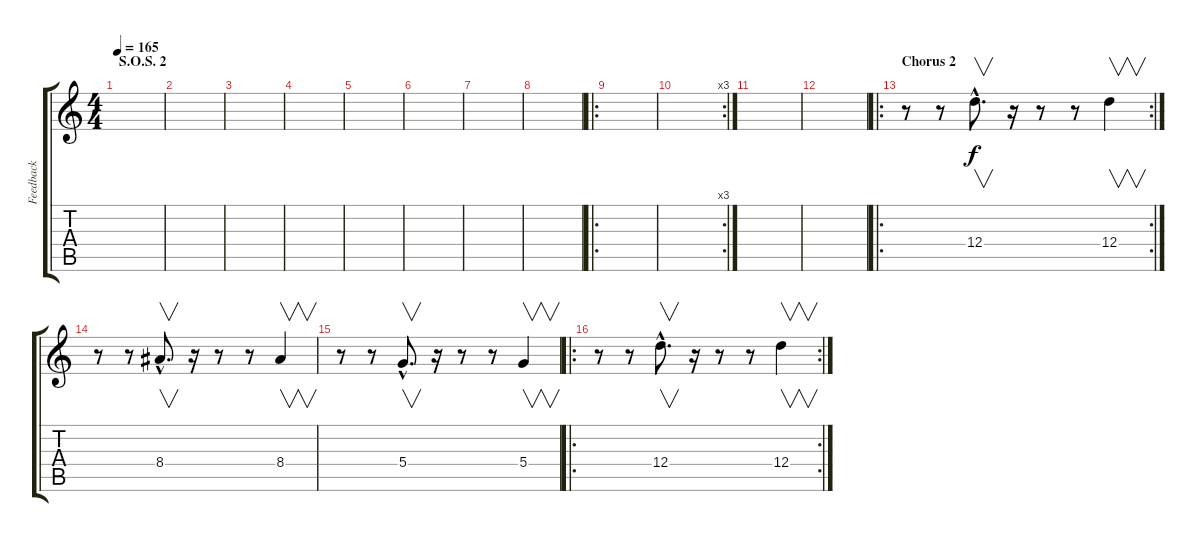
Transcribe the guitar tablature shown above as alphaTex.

\track ("Feedback" "Feedback") {instrument guitarharmonics}
\staff {score tabs}
\tuning (E4 B3 G3 D3 A2 D2) {hide}
\ts (4 4)
\section ("" "S.O.S. 2")
\tempo 165
\clef g2
\ks c
|
|
|
|
|
|
|
|
\ro
|
\rc 3
|
|
|
\ro
\rc 2
\section ("" "Chorus 2")
r.8 r.8 12.4{hac}.8{v d} r.16 r.8 r.8 12.4.4{v} |
r.8 r.8 8.4{hac}.8{v d} r.16 r.8 r.8 8.4.4{v} |
r.8 r.8 5.4{hac}.8{v d} r.16 r.8 r.8 5.4.4{v} |
\ro
\rc 2
r.8 r.8 12.4{hac}.8{v d} r.16 r.8 r.8 12.4.4{v}
